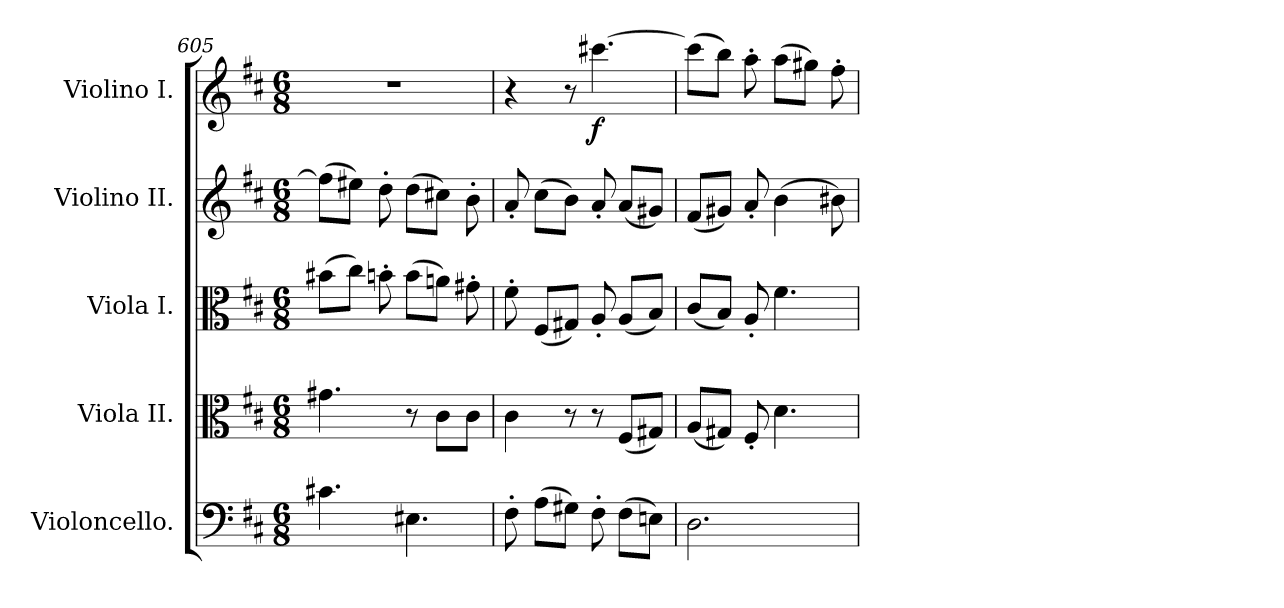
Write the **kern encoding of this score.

**kern	**kern	**kern	**kern	**kern	**dynam
*part5	*part4	*part3	*part2	*part1	*part1
*staff5	*staff4	*staff3	*staff2	*staff1	*staff1
*I"Violoncello.	*I"Viola II.	*I"Viola I.	*I"Violino II.	*I"Violino I.	*
*I'Vc	*I'Vla	*I'Vla	*I'Vln	*I'Vln	*
*clefF4	*clefC3	*clefC3	*clefG2	*clefG2	*
*k[f#c#]	*k[f#c#]	*k[f#c#]	*k[f#c#]	*k[f#c#]	*
*M6/8	*M6/8	*M6/8	*M6/8	*M6/8	*
=605	=605	=605	=605	=605	=605
4.c#X\	4.g#X\	(>8b#X\L	(>8ff#\L]	2.r	.
.	.	8cc#\J)	8ee#X\J)	.	.
.	.	8bn'\	8dd'\	.	.
4.E#X\	8r	(>8b\L	(>8dd\L	.	.
.	8c#\L	8an\J)	8cc#X\J)	.	.
.	8c#\J	8g#X'\	8b'\	.	.
=606	=606	=606	=606	=606	=606
8F#'\	4c#\	8f#'\	8a'/	4r	.
(>8A\L	.	(<8F#/L	(>8cc#\L	.	.
8G#X\J)	8r	8G#X/J)	8b\J)	8r	.
!	!	!	!	!	!LO:DY:b
8F#'\	8r	8A'/	8a'/	[4.ccc#X\	f
(>8F#\L	(<8F#/L	(<8A/L	(<8a/L	.	.
8En\J)	8G#X/J)	8B/J)	8g#X/J)	.	.
=607	=607	=607	=607	=607	=607
2.D\	(<8A/L	(<8c#/L	(<8f#/L	(>8ccc#\L]	.
.	8G#X/J)	8B/J)	8g#X/J)	8bb\J)	.
.	8F#'/	8A'/	8a'/	8aa'\	.
.	4.d\	4.f#\	(>4b\	(>8aa\L	.
.	.	.	.	8gg#X\J)	.
.	.	.	8b#X\)	8ff#'\	.
=	=	=	=	=	=
*-	*-	*-	*-	*-	*-
